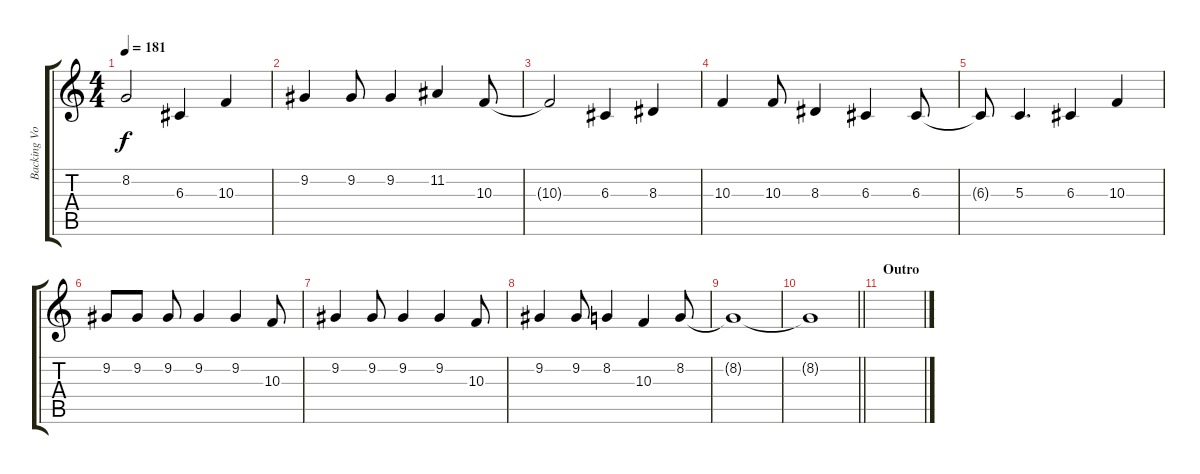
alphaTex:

\track ("Backing Voice" "Backing Vo") {instrument clarinet}
\staff {score tabs}
\tuning (E4 B3 G3 D3 A2 E2) {hide}
\ts (4 4)
\tempo 181
\clef g2
\ks c
8.2{t}.2{dy f} 6.3.4 10.3.4 |
9.2.4 9.2.8 9.2.4 11.2.4 10.3.8 |
10.3{t}.2 6.3.4 8.3.4 |
10.3.4 10.3.8 8.3.4 6.3.4 6.3.8 |
6.3{t}.8 5.3.4{d} 6.3.4 10.3.4 |
9.2.8 9.2.8 9.2.8 9.2.4 9.2.4 10.3.8 |
9.2.4 9.2.8 9.2.4 9.2.4 10.3.8 |
9.2.4 9.2.8 8.2.4 10.3.4 8.2.8 |
8.2{t}.1 |
\barLineRight lightlight
8.2{t}.1 |
\section ("" "Outro")
